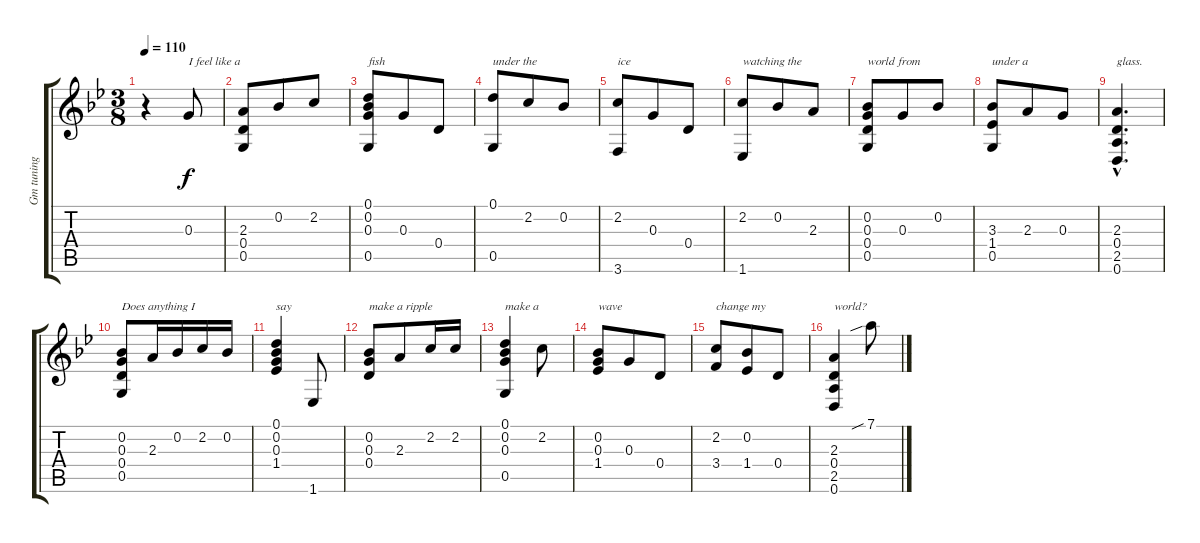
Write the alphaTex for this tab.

\track ("Gm tuning D G D G Bb D" "Gm tuning ") {instrument acousticguitarnylon}
\staff {score tabs}
\tuning (D4 Bb3 G3 D3 G2 D2) {hide}
\ts (3 8)
\tempo 110
\clef g2
\ks gminor
r.4{dy f instrument acousticguitarnylon} 0.3.8{txt "I feel like a"} |
(2.3 0.4 0.5).8 0.2.8 2.2.8 |
(0.1 0.2 0.3 0.5).8{txt "fish"} 0.3.8 0.4.8 |
(0.1 0.5).8{txt "under the"} 2.2.8 0.2.8 |
(2.2 3.6).8{txt "ice "} 0.3.8 0.4.8 |
(2.2 1.6).8{txt "watching the"} 0.2.8 2.3.8 |
(0.2 0.3 0.4 0.5).8{txt "world from"} 0.3.8 0.2.8 |
(3.3 1.4 0.5).8{txt "under a "} 2.3.8 0.3.8 |
(2.3{hac} 0.4{hac} 2.5{hac} 0.6{hac}).4{d txt "glass."} |
(0.2 0.3 0.4 0.5).8{txt "Does anything I"} 2.3.16 0.2.16 2.2.16 0.2.16 |
(0.1 0.2 0.3 1.4).4{txt "say "} 1.6.8 |
(0.2 0.3 0.4).8{txt "make a ripple"} 2.3.8 2.2.16 2.2.16 |
(0.1 0.2 0.3 0.5).4{txt "make a "} 2.2.8 |
(0.2 0.3 1.4).8{txt "wave"} 0.3.8 0.4.8 |
(2.2 3.4).8{txt "change my"} (0.2 1.4).8 0.4.8 |
(2.3 0.4 2.5 0.6).4{txt "world?"} 7.1{sib}.8
